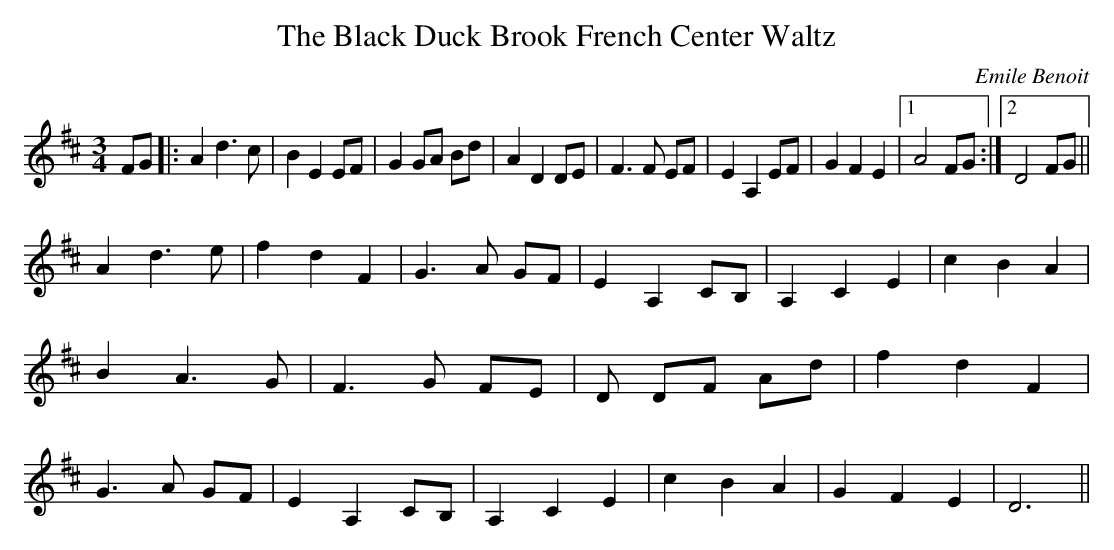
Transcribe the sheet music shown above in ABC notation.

X:1
T:The Black Duck Brook French Center Waltz
C:Emile Benoit
M:3/4
L:1/8
K:D
FG|:A2 d3 c|B2 E2 EF|G2 GA Bd|A2 D2 DE|F3 F EF|E2 A,2 EF|G2 F2 E2|1A4 FG
:|2D4 FG||!
A2 d3 e|f2 d2 F2|G3 A GF|E2 A,2 CB,|A,2 C2 E2|c2 B2 A2|B2 A3 G|F3 G FE|D
2 DF Ad|f2 d2 F2|G3 A GF|E2A,2 CB,|A,2C2E2|c2B2A2|G2F2E2|D6||
